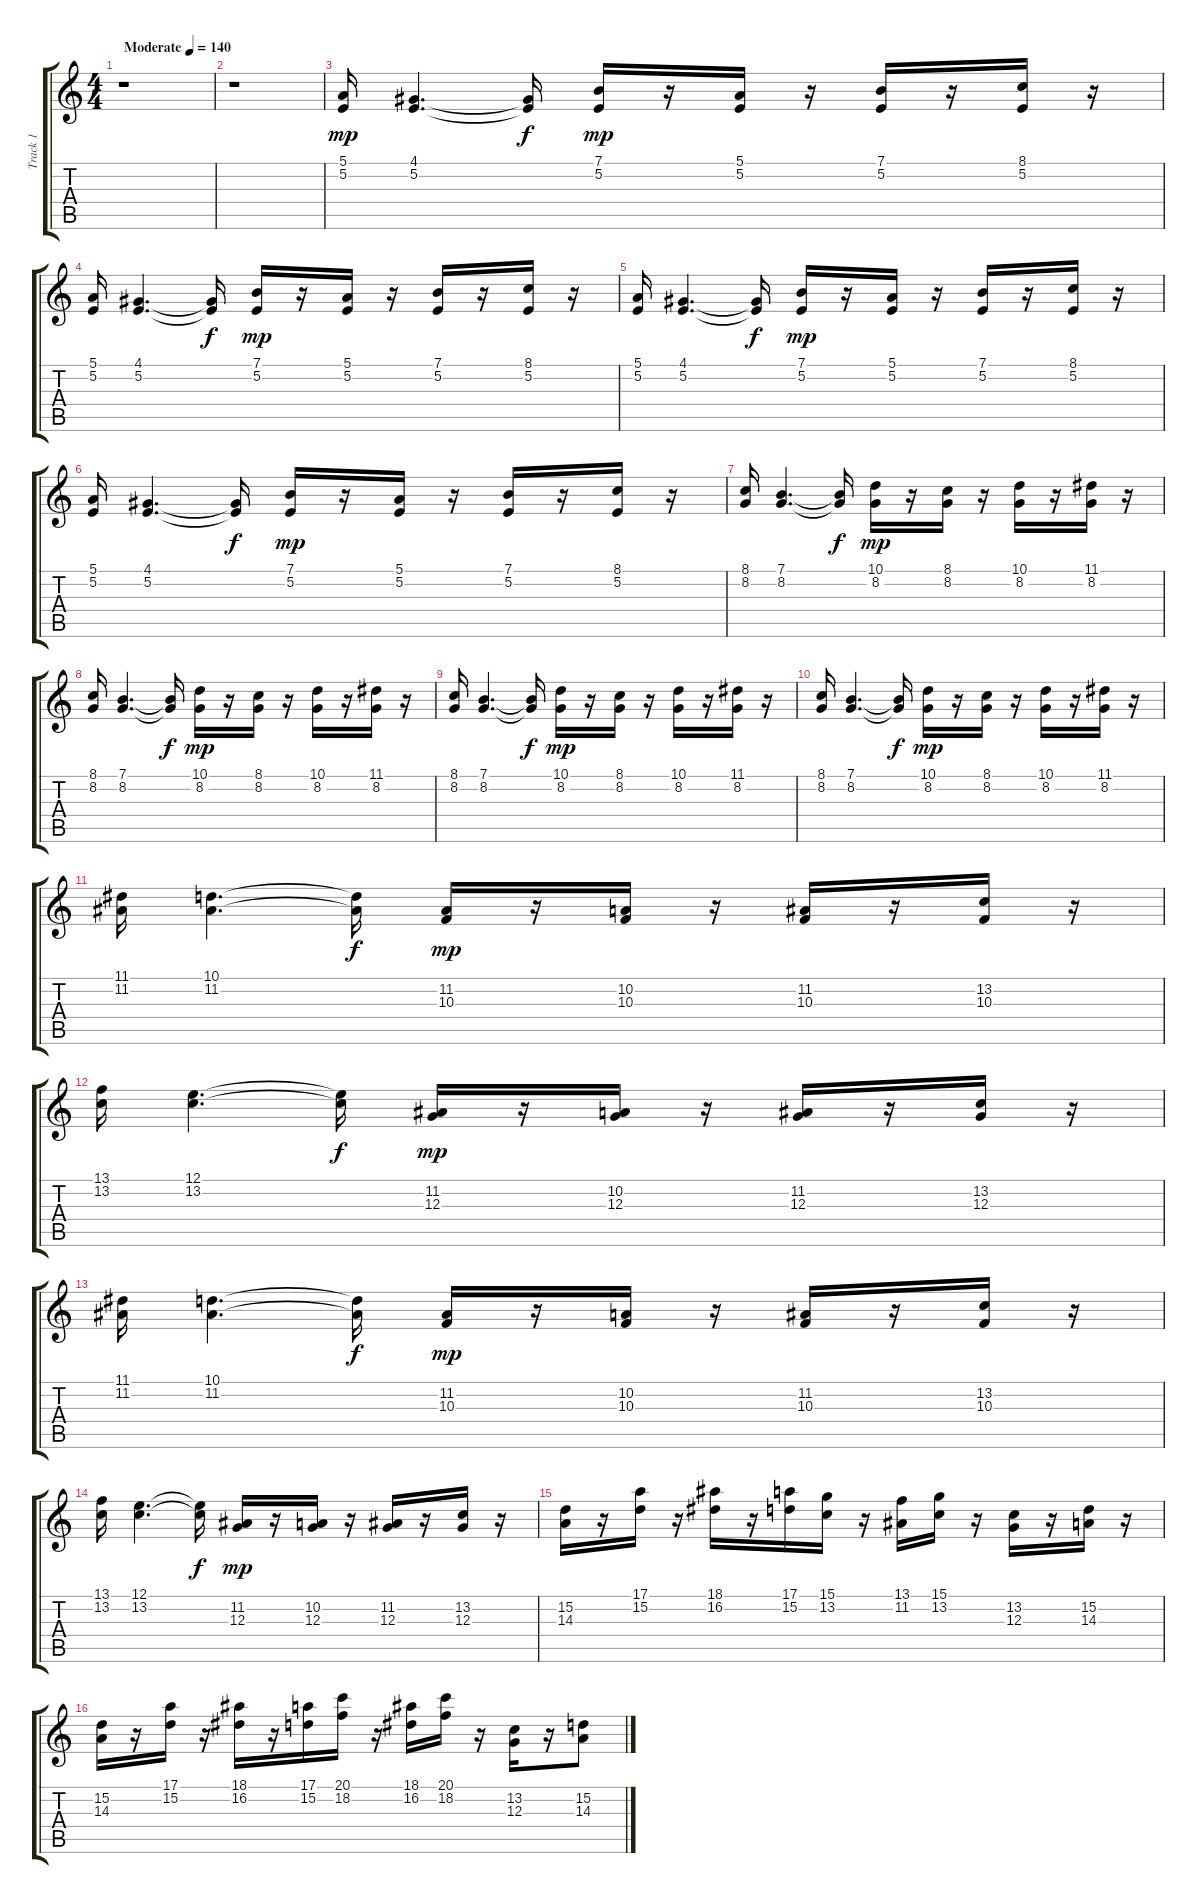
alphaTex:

\track ("Track 1" "Track 1") {instrument percussiveorgan}
\staff {score tabs}
\tuning (E4 B3 G3 D3 A2 E2) {hide}
\ts (4 4)
\tempo (140 "Moderate")
\clef g2
\ks c
r.1{dy mp instrument percussiveorgan} |
r.1 |
(5.1 5.2).16 (4.1 5.2).4{d} (4.1{t} 5.2{t}).16{dy f} (7.1 5.2).16{dy mp} r.16 (5.1 5.2).16 r.16 (7.1 5.2).16 r.16 (8.1 5.2).16 r.16 |
(5.1 5.2).16 (4.1 5.2).4{d} (4.1{t} 5.2{t}).16{dy f} (7.1 5.2).16{dy mp} r.16 (5.1 5.2).16 r.16 (7.1 5.2).16 r.16 (8.1 5.2).16 r.16 |
(5.1 5.2).16 (4.1 5.2).4{d} (4.1{t} 5.2{t}).16{dy f} (7.1 5.2).16{dy mp} r.16 (5.1 5.2).16 r.16 (7.1 5.2).16 r.16 (8.1 5.2).16 r.16 |
(5.1 5.2).16 (4.1 5.2).4{d} (4.1{t} 5.2{t}).16{dy f} (7.1 5.2).16{dy mp} r.16 (5.1 5.2).16 r.16 (7.1 5.2).16 r.16 (8.1 5.2).16 r.16 |
(8.1 8.2).16 (7.1 8.2).4{d} (7.1{t} 8.2{t}).16{dy f} (10.1 8.2).16{dy mp} r.16 (8.1 8.2).16 r.16 (10.1 8.2).16 r.16 (11.1 8.2).16 r.16 |
(8.1 8.2).16 (7.1 8.2).4{d} (7.1{t} 8.2{t}).16{dy f} (10.1 8.2).16{dy mp} r.16 (8.1 8.2).16 r.16 (10.1 8.2).16 r.16 (11.1 8.2).16 r.16 |
(8.1 8.2).16 (7.1 8.2).4{d} (7.1{t} 8.2{t}).16{dy f} (10.1 8.2).16{dy mp} r.16 (8.1 8.2).16 r.16 (10.1 8.2).16 r.16 (11.1 8.2).16 r.16 |
(8.1 8.2).16 (7.1 8.2).4{d} (7.1{t} 8.2{t}).16{dy f} (10.1 8.2).16{dy mp} r.16 (8.1 8.2).16 r.16 (10.1 8.2).16 r.16 (11.1 8.2).16 r.16 |
(11.1 11.2).16 (10.1 11.2).4{d} (10.1{t} 11.2{t}).16{dy f} (11.2 10.3).16{dy mp} r.16 (10.2 10.3).16 r.16 (11.2 10.3).16 r.16 (13.2 10.3).16 r.16 |
(13.1 13.2).16 (12.1 13.2).4{d} (12.1{t} 13.2{t}).16{dy f} (11.2 12.3).16{dy mp} r.16 (10.2 12.3).16 r.16 (11.2 12.3).16 r.16 (13.2 12.3).16 r.16 |
(11.1 11.2).16 (10.1 11.2).4{d} (10.1{t} 11.2{t}).16{dy f} (11.2 10.3).16{dy mp} r.16 (10.2 10.3).16 r.16 (11.2 10.3).16 r.16 (13.2 10.3).16 r.16 |
(13.1 13.2).16 (12.1 13.2).4{d} (12.1{t} 13.2{t}).16{dy f} (11.2 12.3).16{dy mp} r.16 (10.2 12.3).16 r.16 (11.2 12.3).16 r.16 (13.2 12.3).16 r.16 |
(15.2 14.3).16 r.16 (17.1 15.2).16 r.16 (18.1 16.2).16 r.16 (17.1 15.2).16 (15.1 13.2).16 r.16 (13.1 11.2).16 (15.1 13.2).16 r.16 (13.2 12.3).16 r.16 (15.2 14.3).16 r.16 |
(15.2 14.3).16 r.16 (17.1 15.2).16 r.16 (18.1 16.2).16 r.16 (17.1 15.2).16 (20.1 18.2).16 r.16 (18.1 16.2).16 (20.1 18.2).16 r.16 (13.2 12.3).16 r.16 (15.2 14.3).8
